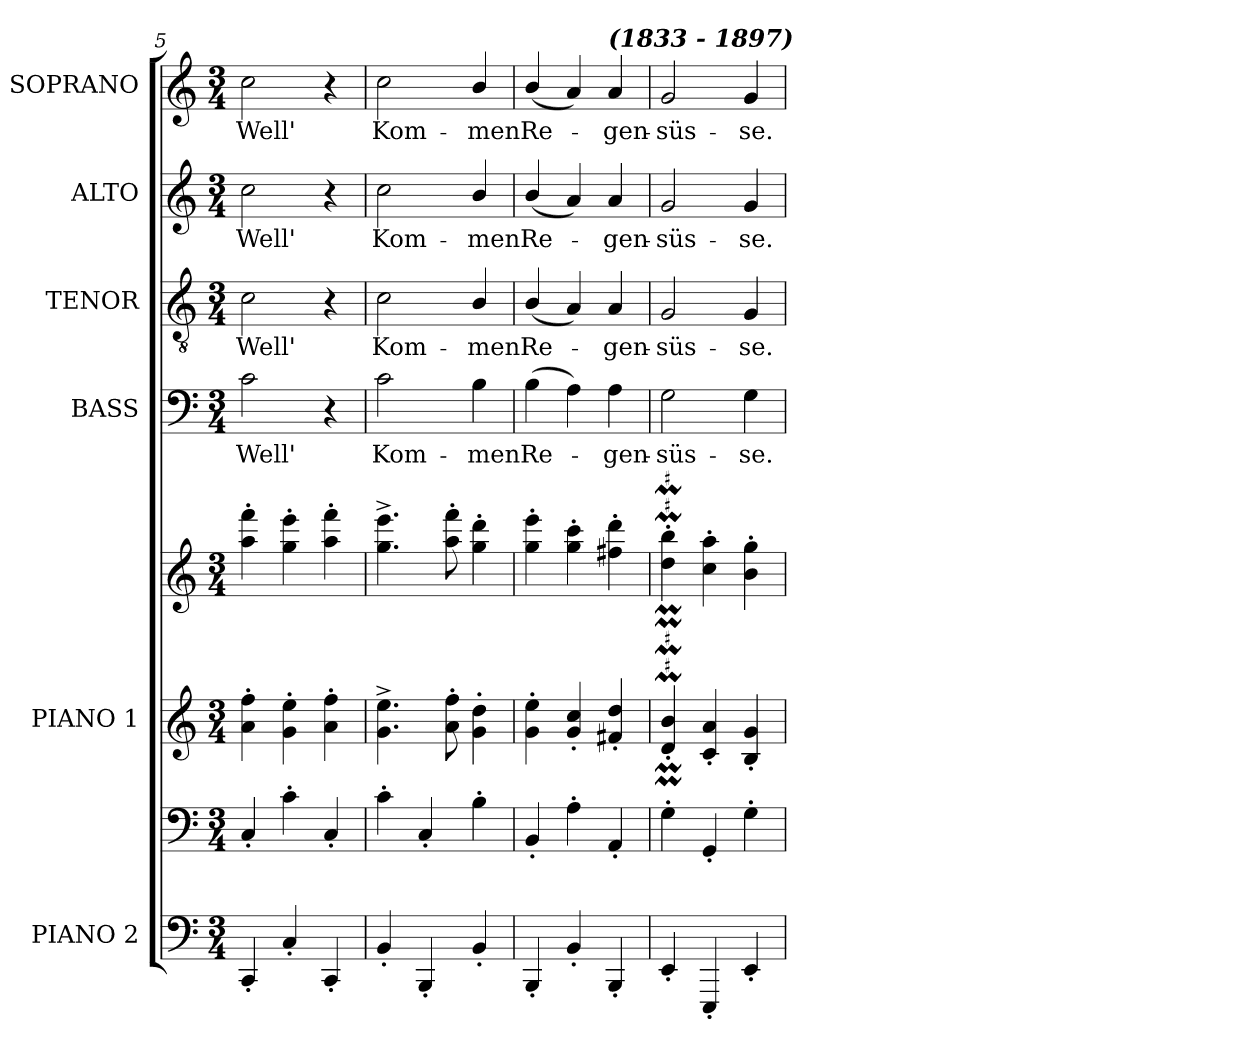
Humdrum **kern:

**kern	**kern	**kern	**kern	**kern	**text	**kern	**text	**kern	**text	**kern	**text
*part6	*part6	*part5	*part5	*part4	*part4	*part3	*part3	*part2	*part2	*part1	*part1
*staff8	*staff7	*staff6	*staff5	*staff4	*staff4	*staff3	*staff3	*staff2	*staff2	*staff1	*staff1
*I"PIANO 2	*	*I"PIANO 1	*	*I"BASS	*	*I"TENOR	*	*I"ALTO	*	*I"SOPRANO	*
*I'Pno.	*	*I'Pno.	*	*I'B.	*	*I'T.	*	*I'A.	*	*I'S.	*
*clefF4	*clefF4	*clefG2	*clefG2	*clefF4	*	*clefGv2	*	*clefG2	*	*clefG2	*
*	*	*	*	*	*	*ITrd7c12	*	*	*	*	*
*k[]	*k[]	*k[]	*k[]	*k[]	*	*k[]	*	*k[]	*	*k[]	*
*C:	*C:	*C:	*C:	*C:	*	*C:	*	*C:	*	*C:	*
*M3/4	*M3/4	*M3/4	*M3/4	*M3/4	*	*M3/4	*	*M3/4	*	*M3/4	*
=5	=5	=5	=5	=5	=5	=5	=5	=5	=5	=5	=5
!	!	!	!	!	!LO:LY:b:color=#000000	!	!	!	!	!	!
!	!	!	!	!	!	!	!LO:LY:b:color=#000000	!	!	!	!
!	!	!	!	!	!	!	!	!	!LO:LY:b:color=#000000	!	!
!	!	!	!	!	!	!	!	!	!	!	!LO:LY:b:color=#000000
4CC'i/	4C'i/	4ai\' 4ffi'	4aai\' 4fffi'	2ci\	Well'	2Ci\	Well'	2cci\	Well'	2cci\	Well'
4C'i/	4c'i\	4gi\' 4eei'	4ggi\' 4eeei'	.	.	.	.	.	.	.	.
4CC'i/	4C'i/	4ai\' 4ffi'	4aai\' 4fffi'	4r	.	4r	.	4r	.	4r	.
=6	=6	=6	=6	=6	=6	=6	=6	=6	=6	=6	=6
!	!	!	!	!	!LO:LY:b:color=#000000	!	!	!	!	!	!
!	!	!	!	!	!	!	!LO:LY:b:color=#000000	!	!	!	!
!	!	!	!	!	!	!	!	!	!LO:LY:b:color=#000000	!	!
!	!	!	!	!	!	!	!	!	!	!	!LO:LY:b:color=#000000
4BB'i/	4c'i\	4.gi\^ 4.eei^	4.ggi\^ 4.eeei^	2ci\	Kom-	2Ci\	Kom-	2cci\	Kom-	2cci\	Kom-
4BBB'i/	4C'i/	.	.	.	.	.	.	.	.	.	.
.	.	8ai\' 8ffi'	8aai\' 8fffi'	.	.	.	.	.	.	.	.
!	!	!	!	!	!LO:LY:b:color=#000000	!	!	!	!	!	!
!	!	!	!	!	!	!	!LO:LY:b:color=#000000	!	!	!	!
!	!	!	!	!	!	!	!	!	!LO:LY:b:color=#000000	!	!
!	!	!	!	!	!	!	!	!	!	!	!LO:LY:b:color=#000000
4BB'i/	4B'i\	4gi\' 4ddi'	4ggi\' 4dddi'	4Bi\	-men	4BBi/	-men	4bi/	-men	4bi/	-men
=7	=7	=7	=7	=7	=7	=7	=7	=7	=7	=7	=7
!	!	!	!	!	!LO:LY:b:color=#000000	!	!	!	!	!	!
!	!	!	!	!	!	!	!LO:LY:b:color=#000000	!	!	!	!
!	!	!	!	!	!	!	!	!	!LO:LY:b:color=#000000	!	!
!	!	!	!	!	!	!	!	!	!	!	!LO:LY:b:color=#000000
4BBB'i/	4BB'i/	4gi\' 4eei'	4ggi\' 4eeei'	(4Bi\	Re-	(4BBi/	Re-	(4bi/	Re-	(4bi/	Re-
4BB'i/	4A'i\	4gi/' 4cci'	4ggi\' 4ccci'	4Ai\)	.	4AAi/)	.	4ai/)	.	4ai/)	.
!	!	!	!	!	!LO:LY:b:color=#000000	!	!	!	!	!	!
!	!	!	!	!	!	!	!LO:LY:b:color=#000000	!	!	!	!
!	!	!	!	!	!	!	!	!	!LO:LY:b:color=#000000	!	!
!	!	!	!	!	!	!	!	!	!	!LO:TX:a:Bi:t=(1833 - 1897)	!
!	!	!	!	!	!	!	!	!	!	!	!LO:LY:b:color=#000000
4BBB'i/	4AA'i/	4f#Xi/' 4ddi'	4ff#Xi\' 4dddi'	4Ai\	-gen-	4AAi/	-gen-	4ai/	-gen-	4ai/	-gen-
=8	=8	=8	=8	=8	=8	=8	=8	=8	=8	=8	=8
!	!	!	!	!	!LO:LY:b:color=#000000	!	!	!	!	!	!
!	!	!	!	!	!	!	!LO:LY:b:color=#000000	!	!	!	!
!	!	!	!	!	!	!	!	!	!LO:LY:b:color=#000000	!	!
!	!	!	!	!	!	!	!	!	!	!	!LO:LY:b:color=#000000
4EE'i/	4G'i\	4di/M' 4biM'	4ddi\M' 4bbiM'	2Gi\	-süs-	2GGi/	-süs-	2gi/	-süs-	2gi/	-süs-
4EEE'i/	4GG'i/	4ci/' 4ai'	4cci\' 4aai'	.	.	.	.	.	.	.	.
!	!	!	!	!	!LO:LY:b:color=#000000	!	!	!	!	!	!
!	!	!	!	!	!	!	!LO:LY:b:color=#000000	!	!	!	!
!	!	!	!	!	!	!	!	!	!LO:LY:b:color=#000000	!	!
!	!	!	!	!	!	!	!	!	!	!	!LO:LY:b:color=#000000
4EE'i/	4G'i\	4Bi/' 4gi'	4bi\' 4ggi'	4Gi\	-se.	4GGi/	-se.	4gi/	-se.	4gi/	-se.
=	=	=	=	=	=	=	=	=	=	=	=
*-	*-	*-	*-	*-	*-	*-	*-	*-	*-	*-	*-
